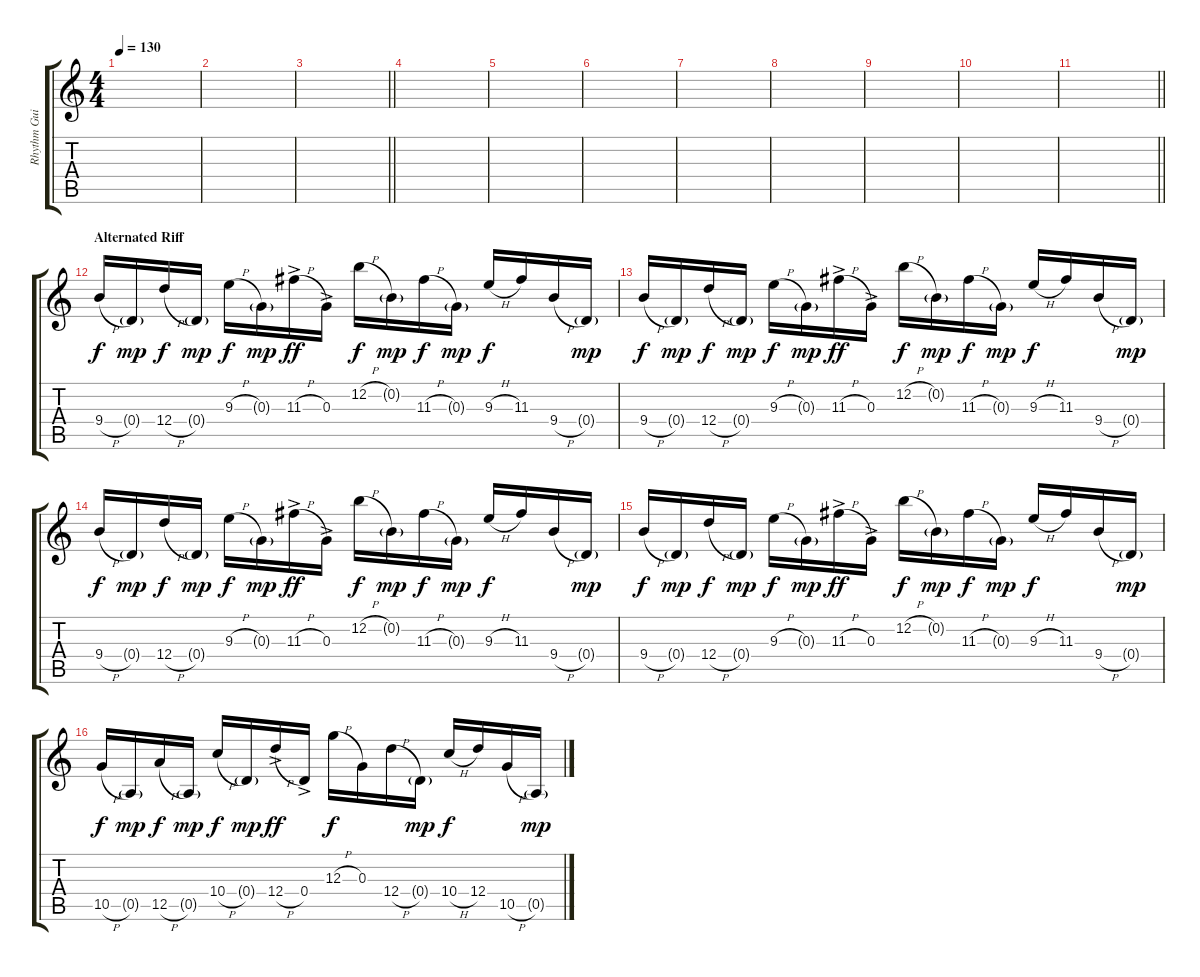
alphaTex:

\track ("Rhythm Guitar 1" "Rhythm Gui") {instrument overdrivenguitar}
\staff {score tabs}
\tuning (E4 B3 G3 D3 A2 E2) {hide}
\ts (4 4)
\tempo 130
\clef g2
\ks c
|
|
\barLineRight lightlight
|
|
|
|
|
|
|
|
\barLineRight lightlight
|
\section ("" "Alternated Riff")
9.4{h}.16{volume 9 instrument overdrivenguitar} 0.4{g}.16{dy mp} 12.4{h}.16{dy f} 0.4{g}.16{dy mp} 9.3{h}.16{dy f} 0.3{g}.16{dy mp} 11.3{h ac}.16{dy ff} 0.3{ac}.16 12.2{h}.16{dy f} 0.2{g}.16{dy mp} 11.3{h}.16{dy f} 0.3{g}.16{dy mp} 9.3{h}.16{dy f} 11.3.16 9.4{h}.16 0.4{g}.16{dy mp} |
9.4{h}.16{dy f} 0.4{g}.16{dy mp} 12.4{h}.16{dy f} 0.4{g}.16{dy mp} 9.3{h}.16{dy f} 0.3{g}.16{dy mp} 11.3{h ac}.16{dy ff} 0.3{ac}.16 12.2{h}.16{dy f} 0.2{g}.16{dy mp} 11.3{h}.16{dy f} 0.3{g}.16{dy mp} 9.3{h}.16{dy f} 11.3.16 9.4{h}.16 0.4{g}.16{dy mp} |
9.4{h}.16{dy f} 0.4{g}.16{dy mp} 12.4{h}.16{dy f} 0.4{g}.16{dy mp} 9.3{h}.16{dy f} 0.3{g}.16{dy mp} 11.3{h ac}.16{dy ff} 0.3{ac}.16 12.2{h}.16{dy f} 0.2{g}.16{dy mp} 11.3{h}.16{dy f} 0.3{g}.16{dy mp} 9.3{h}.16{dy f} 11.3.16 9.4{h}.16 0.4{g}.16{dy mp} |
9.4{h}.16{dy f} 0.4{g}.16{dy mp} 12.4{h}.16{dy f} 0.4{g}.16{dy mp} 9.3{h}.16{dy f} 0.3{g}.16{dy mp} 11.3{h ac}.16{dy ff} 0.3{ac}.16 12.2{h}.16{dy f} 0.2{g}.16{dy mp} 11.3{h}.16{dy f} 0.3{g}.16{dy mp} 9.3{h}.16{dy f} 11.3.16 9.4{h}.16 0.4{g}.16{dy mp} |
10.5{h}.16{dy f} 0.5{g}.16{dy mp} 12.5{h}.16{dy f} 0.5{g}.16{dy mp} 10.4{h}.16{dy f} 0.4{g}.16{dy mp} 12.4{h ac}.16{dy ff} 0.4{ac}.16 12.3{h}.16{dy f} 0.3.16 12.4{h}.16 0.4{g}.16{dy mp} 10.4{h}.16{dy f} 12.4.16 10.5{h}.16 0.5{g}.16{dy mp}
